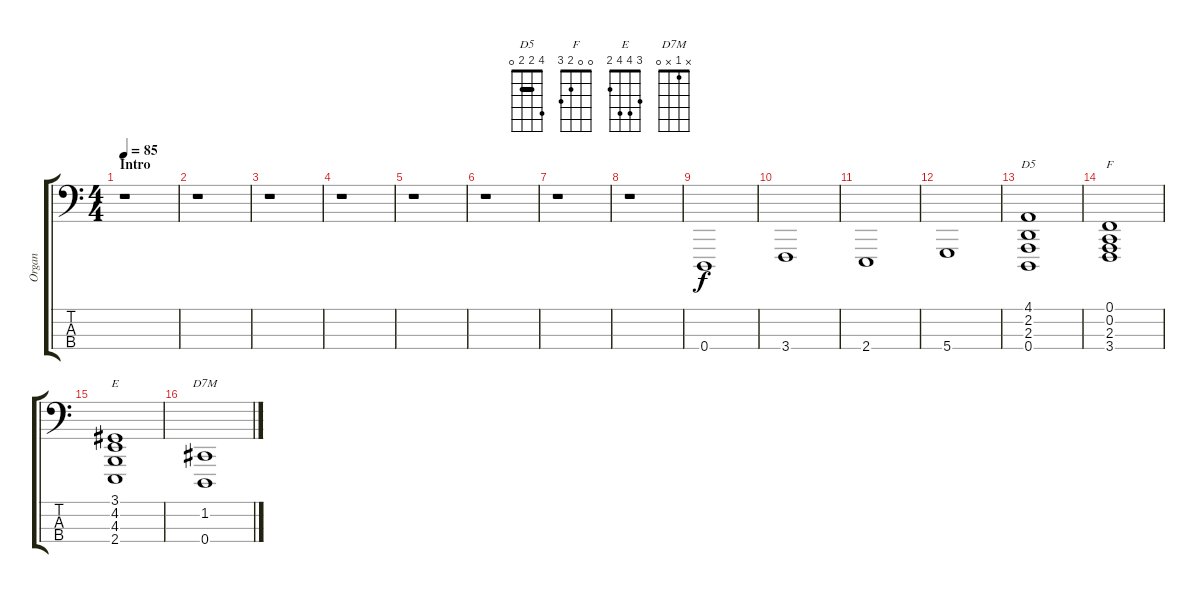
\track ("Organ" "Organ") {instrument churchorgan}
\staff {score tabs}
\tuning (F2 C2 G1 D1) {hide}
\chord ("D5" 4 2 2 0) {barre 2}
\chord ("F" 0 0 2 3)
\chord ("E" 3 4 4 2)
\chord ("D7M" x 1 x 0)
\ts (4 4)
\section ("" "Intro")
\tempo 85
\clef f4
\ks c
r.1{dy f instrument churchorgan} |
r.1 |
r.1 |
r.1 |
r.1 |
r.1 |
r.1 |
r.1 |
0.4.1 |
3.4.1 |
2.4.1 |
5.4.1 |
(4.1 2.2 2.3 0.4).1{ch "D5"} |
(0.1 0.2 2.3 3.4).1{ch "F"} |
(3.1 4.2 4.3 2.4).1{ch "E"} |
(1.2 0.4).1{ch "D7M"}
